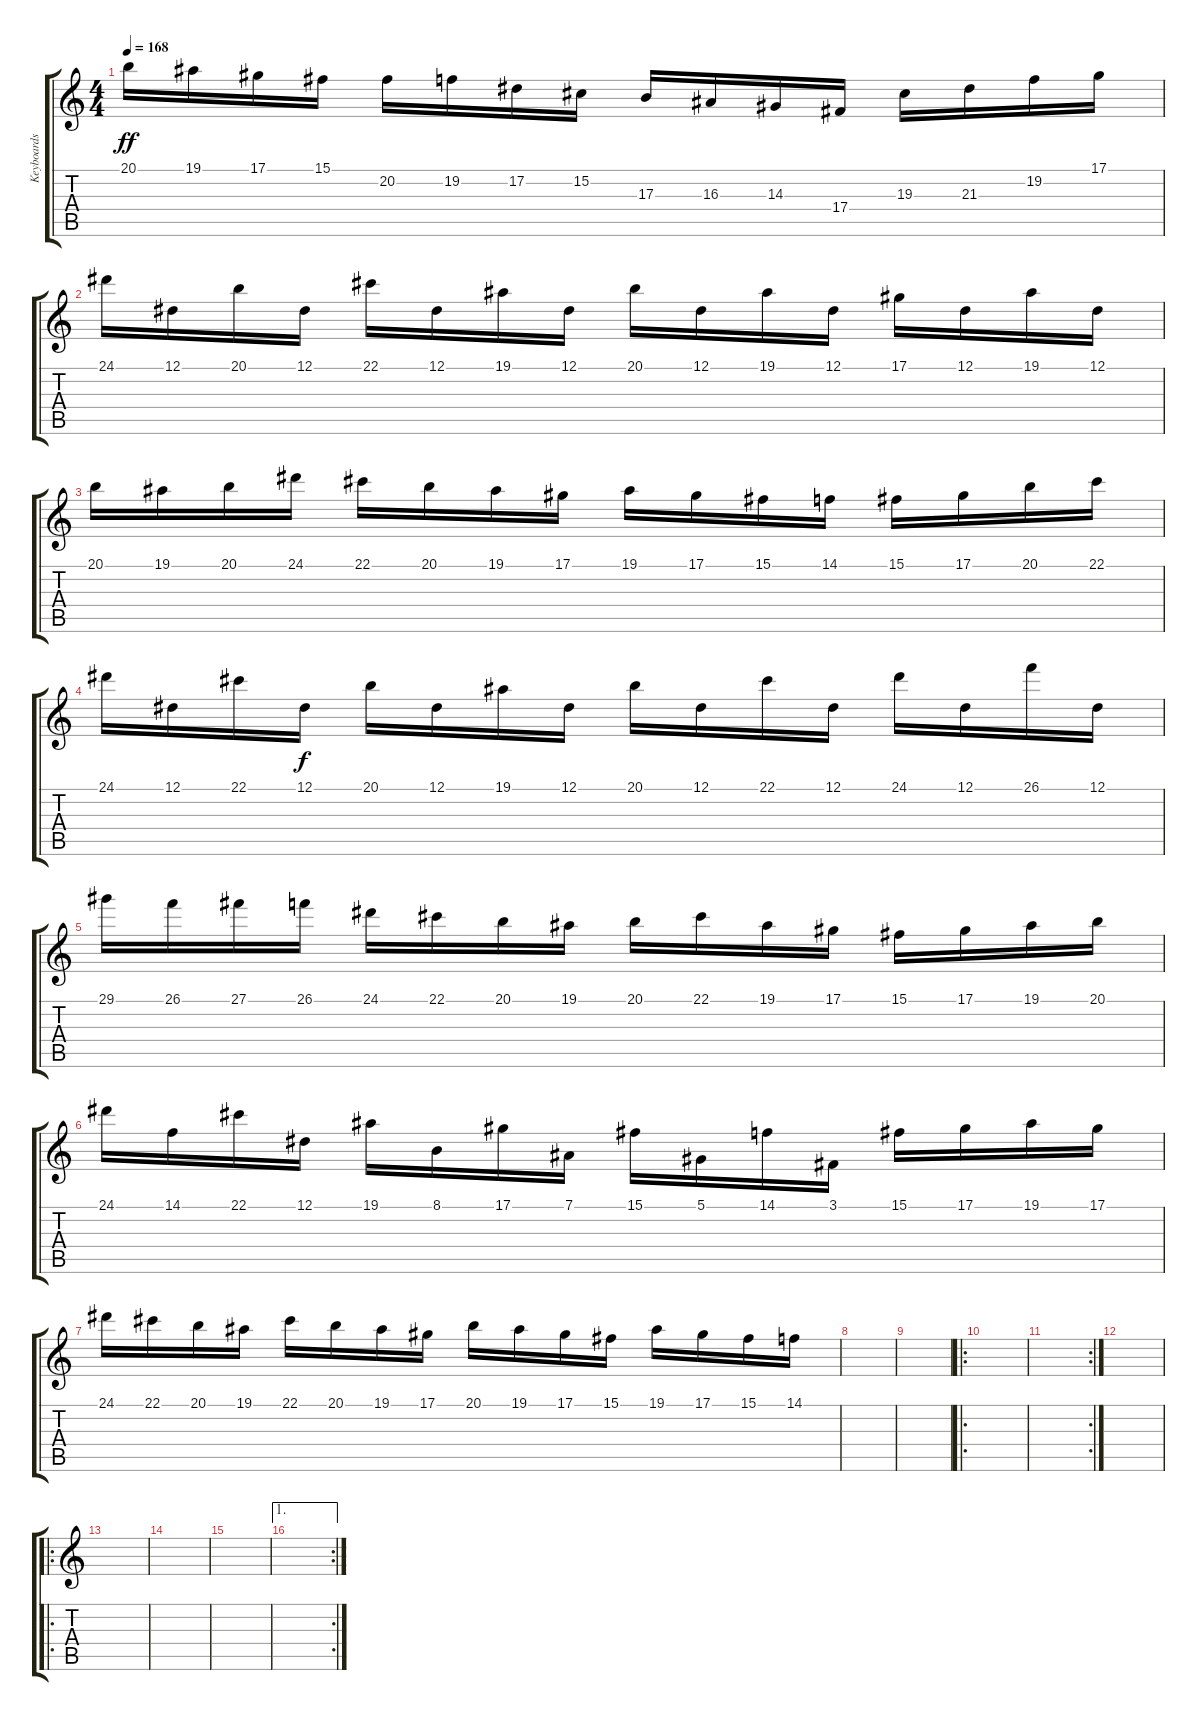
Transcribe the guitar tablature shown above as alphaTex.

\track ("Keyboards solo" "Keyboards ") {instrument lead1square}
\staff {score tabs}
\tuning (Eb4 Bb3 Gb3 Db3 Ab2 Eb2) {hide}
\ts (4 4)
\tempo 168
\clef g2
\ks c
20.1.16{dy ff} 19.1.16 17.1.16 15.1.16 20.2.16 19.2.16 17.2.16 15.2.16 17.3.16 16.3.16 14.3.16 17.4.16 19.3.16 21.3.16 19.2.16 17.1.16 |
24.1.16 12.1.16 20.1.16 12.1.16 22.1.16 12.1.16 19.1.16 12.1.16 20.1.16 12.1.16 19.1.16 12.1.16 17.1.16 12.1.16 19.1.16 12.1.16 |
20.1.16 19.1.16 20.1.16 24.1.16 22.1.16 20.1.16 19.1.16 17.1.16 19.1.16 17.1.16 15.1.16 14.1.16 15.1.16 17.1.16 20.1.16 22.1.16 |
24.1.16 12.1.16 22.1.16 12.1.16{dy f} 20.1.16 12.1.16 19.1.16 12.1.16 20.1.16 12.1.16 22.1.16 12.1.16 24.1.16 12.1.16 26.1.16 12.1.16 |
29.1.16 26.1.16 27.1.16 26.1.16 24.1.16 22.1.16 20.1.16 19.1.16 20.1.16 22.1.16 19.1.16 17.1.16 15.1.16 17.1.16 19.1.16 20.1.16 |
24.1.16 14.1.16 22.1.16 12.1.16 19.1.16 8.1.16 17.1.16 7.1.16 15.1.16 5.1.16 14.1.16 3.1.16 15.1.16 17.1.16 19.1.16 17.1.16 |
24.1.16 22.1.16 20.1.16 19.1.16 22.1.16 20.1.16 19.1.16 17.1.16 20.1.16 19.1.16 17.1.16 15.1.16 19.1.16 17.1.16 15.1.16 14.1.16 |
|
|
\ro
|
\rc 2
|
|
\ro
|
|
|
\ae 1
\rc 2
